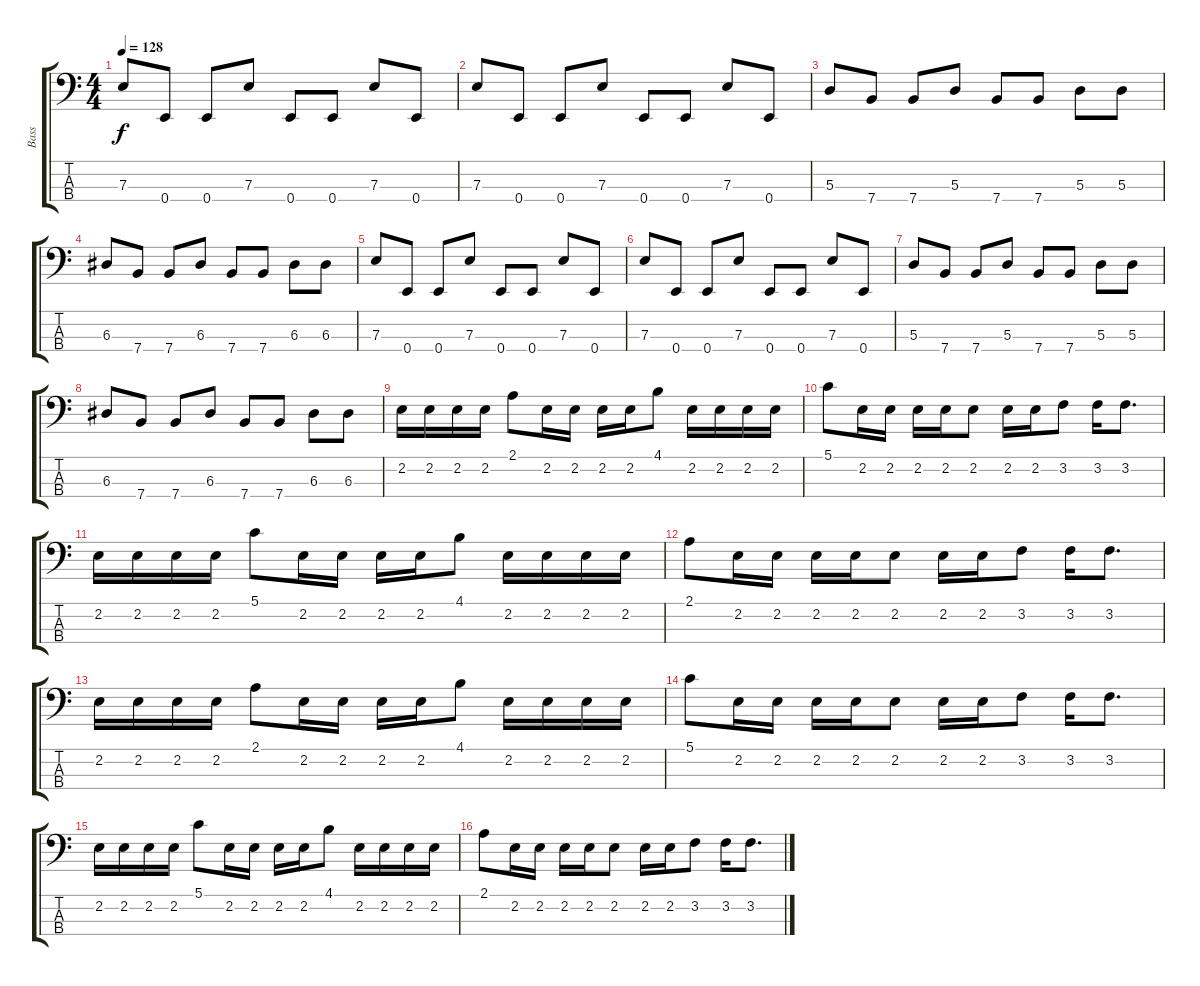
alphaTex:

\track ("Bass" "Bass") {instrument electricbassfinger}
\staff {score tabs}
\tuning (G2 D2 A1 E1) {hide}
\ts (4 4)
\tempo 128
\clef f4
\ks c
7.3.8{dy f} 0.4.8 0.4.8 7.3.8 0.4.8 0.4.8 7.3.8 0.4.8 |
7.3.8 0.4.8 0.4.8 7.3.8 0.4.8 0.4.8 7.3.8 0.4.8 |
5.3.8 7.4.8 7.4.8 5.3.8 7.4.8 7.4.8 5.3.8 5.3.8 |
6.3.8 7.4.8 7.4.8 6.3.8 7.4.8 7.4.8 6.3.8 6.3.8 |
7.3.8 0.4.8 0.4.8 7.3.8 0.4.8 0.4.8 7.3.8 0.4.8 |
7.3.8 0.4.8 0.4.8 7.3.8 0.4.8 0.4.8 7.3.8 0.4.8 |
5.3.8 7.4.8 7.4.8 5.3.8 7.4.8 7.4.8 5.3.8 5.3.8 |
6.3.8 7.4.8 7.4.8 6.3.8 7.4.8 7.4.8 6.3.8 6.3.8 |
2.2.16 2.2.16 2.2.16 2.2.16 2.1.8 2.2.16 2.2.16 2.2.16 2.2.16 4.1.8 2.2.16 2.2.16 2.2.16 2.2.16 |
5.1.8 2.2.16 2.2.16 2.2.16 2.2.16 2.2.8 2.2.16 2.2.16 3.2.8 3.2.16 3.2.8{d} |
2.2.16 2.2.16 2.2.16 2.2.16 5.1.8 2.2.16 2.2.16 2.2.16 2.2.16 4.1.8 2.2.16 2.2.16 2.2.16 2.2.16 |
2.1.8 2.2.16 2.2.16 2.2.16 2.2.16 2.2.8 2.2.16 2.2.16 3.2.8 3.2.16 3.2.8{d} |
2.2.16 2.2.16 2.2.16 2.2.16 2.1.8 2.2.16 2.2.16 2.2.16 2.2.16 4.1.8 2.2.16 2.2.16 2.2.16 2.2.16 |
5.1.8 2.2.16 2.2.16 2.2.16 2.2.16 2.2.8 2.2.16 2.2.16 3.2.8 3.2.16 3.2.8{d} |
2.2.16 2.2.16 2.2.16 2.2.16 5.1.8 2.2.16 2.2.16 2.2.16 2.2.16 4.1.8 2.2.16 2.2.16 2.2.16 2.2.16 |
2.1.8 2.2.16 2.2.16 2.2.16 2.2.16 2.2.8 2.2.16 2.2.16 3.2.8 3.2.16 3.2.8{d}
